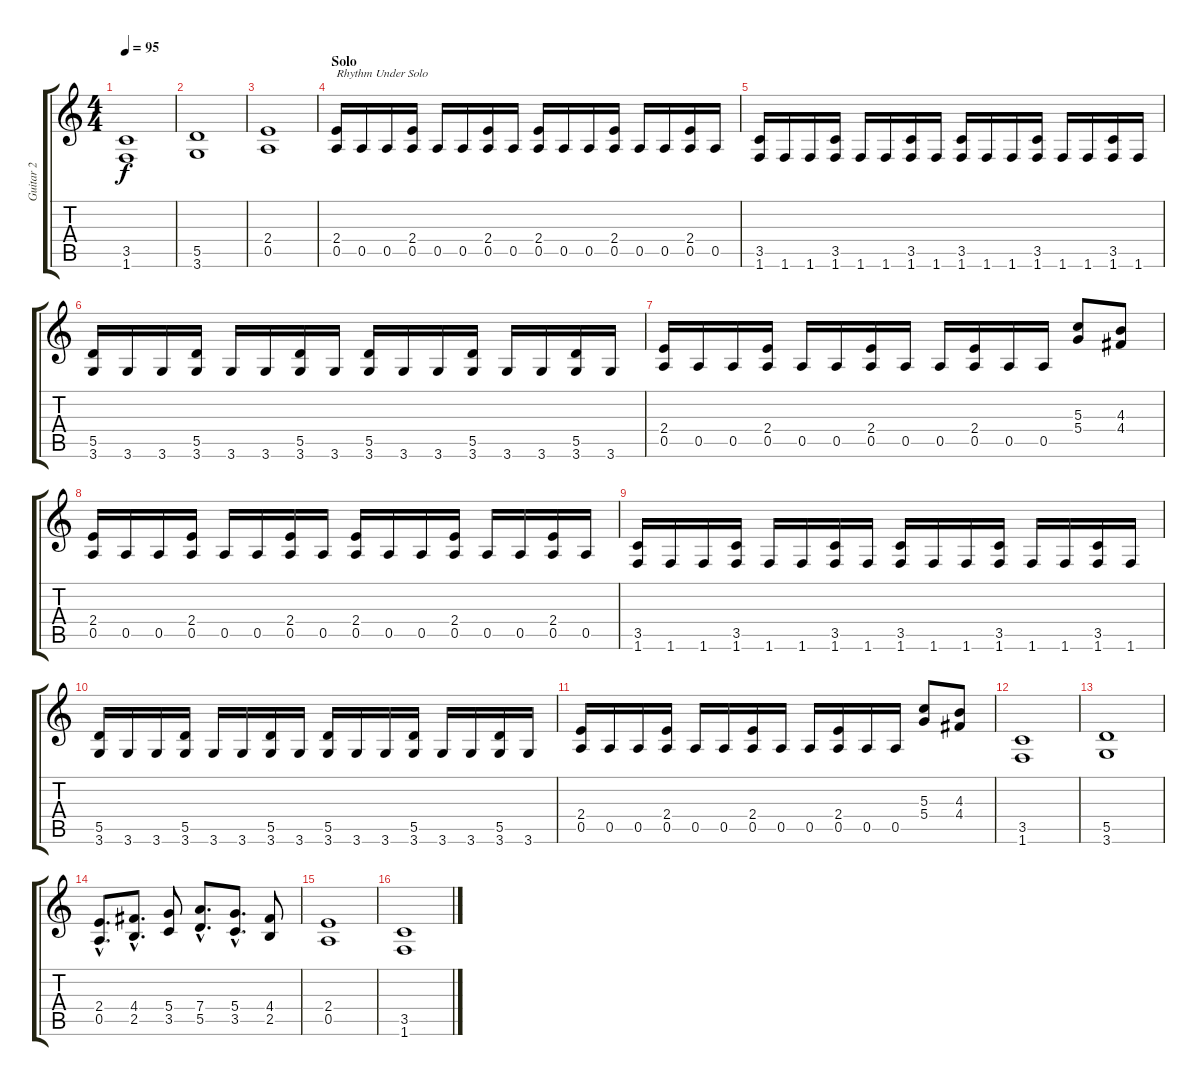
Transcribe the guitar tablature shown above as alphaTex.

\track ("Guitar 2" "Guitar 2") {instrument overdrivenguitar}
\staff {score tabs}
\tuning (E4 B3 G3 D3 A2 E2) {hide}
\ts (4 4)
\tempo 95
\clef g2
\ks c
(3.5 1.6).1{dy f} |
(5.5 3.6).1 |
(2.4 0.5).1 |
\section ("" "Solo")
(2.4 0.5).16{txt "Rhythm Under Solo"} 0.5.16 0.5.16 (2.4 0.5).16 0.5.16 0.5.16 (2.4 0.5).16 0.5.16 (2.4 0.5).16 0.5.16 0.5.16 (2.4 0.5).16 0.5.16 0.5.16 (2.4 0.5).16 0.5.16 |
(3.5 1.6).16 1.6.16 1.6.16 (3.5 1.6).16 1.6.16 1.6.16 (3.5 1.6).16 1.6.16 (3.5 1.6).16 1.6.16 1.6.16 (3.5 1.6).16 1.6.16 1.6.16 (3.5 1.6).16 1.6.16 |
(5.5 3.6).16 3.6.16 3.6.16 (5.5 3.6).16 3.6.16 3.6.16 (5.5 3.6).16 3.6.16 (5.5 3.6).16 3.6.16 3.6.16 (5.5 3.6).16 3.6.16 3.6.16 (5.5 3.6).16 3.6.16 |
(2.4 0.5).16 0.5.16 0.5.16 (2.4 0.5).16 0.5.16 0.5.16 (2.4 0.5).16 0.5.16 0.5.16 (2.4 0.5).16 0.5.16 0.5.16 (5.3 5.4).8 (4.3 4.4).8 |
(2.4 0.5).16 0.5.16 0.5.16 (2.4 0.5).16 0.5.16 0.5.16 (2.4 0.5).16 0.5.16 (2.4 0.5).16 0.5.16 0.5.16 (2.4 0.5).16 0.5.16 0.5.16 (2.4 0.5).16 0.5.16 |
(3.5 1.6).16 1.6.16 1.6.16 (3.5 1.6).16 1.6.16 1.6.16 (3.5 1.6).16 1.6.16 (3.5 1.6).16 1.6.16 1.6.16 (3.5 1.6).16 1.6.16 1.6.16 (3.5 1.6).16 1.6.16 |
(5.5 3.6).16 3.6.16 3.6.16 (5.5 3.6).16 3.6.16 3.6.16 (5.5 3.6).16 3.6.16 (5.5 3.6).16 3.6.16 3.6.16 (5.5 3.6).16 3.6.16 3.6.16 (5.5 3.6).16 3.6.16 |
(2.4 0.5).16 0.5.16 0.5.16 (2.4 0.5).16 0.5.16 0.5.16 (2.4 0.5).16 0.5.16 0.5.16 (2.4 0.5).16 0.5.16 0.5.16 (5.3 5.4).8 (4.3 4.4).8 |
(3.5 1.6).1 |
(5.5 3.6).1 |
(2.4{hac} 0.5{hac}).8{d} (4.4{hac} 2.5{hac}).8{d} (5.4 3.5).8 (7.4{hac} 5.5{hac}).8{d} (5.4{hac} 3.5{hac}).8{d} (4.4 2.5).8 |
(2.4 0.5).1 |
(3.5 1.6).1
